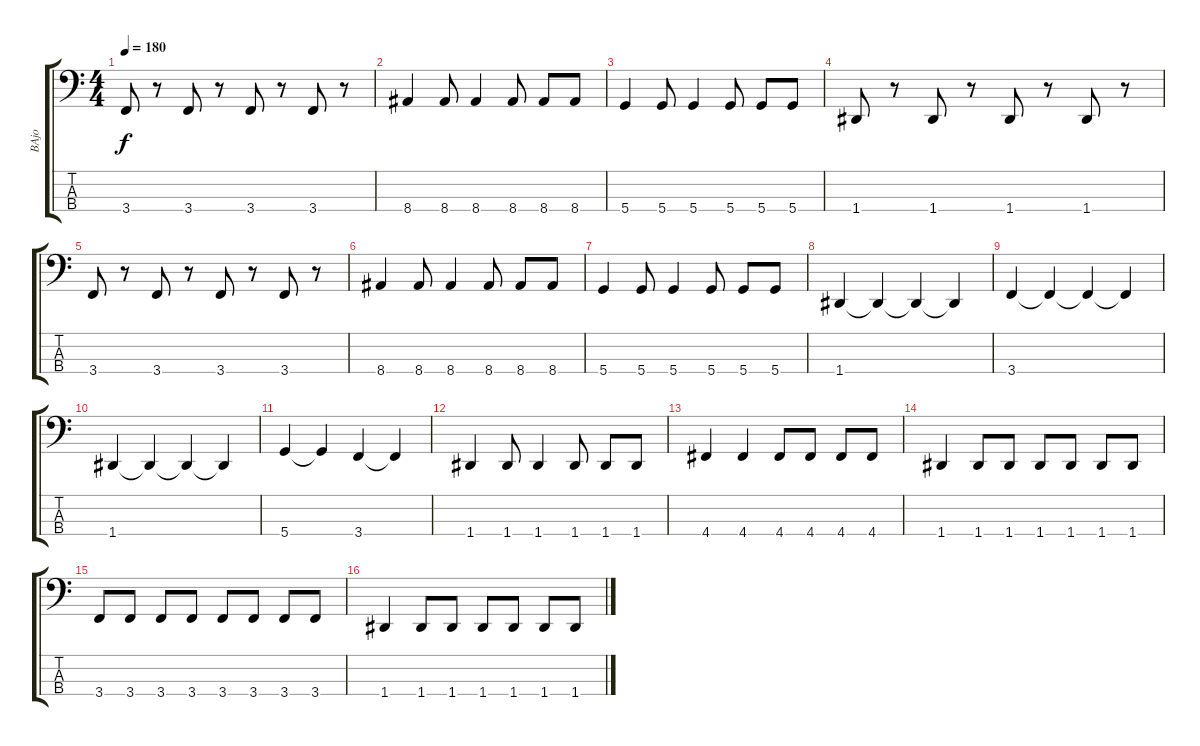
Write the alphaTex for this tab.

\track ("BAjo" "BAjo") {instrument electricbasspick}
\staff {score tabs}
\tuning (G2 D2 A1 D1) {hide}
\ts (4 4)
\tempo 180
\clef f4
\ks c
3.4.8{dy f} r.8 3.4.8 r.8 3.4.8 r.8 3.4.8 r.8 |
8.4.4 8.4.8 8.4.4 8.4.8 8.4.8 8.4.8 |
5.4.4 5.4.8 5.4.4 5.4.8 5.4.8 5.4.8 |
1.4.8 r.8 1.4.8 r.8 1.4.8 r.8 1.4.8 r.8 |
3.4.8 r.8 3.4.8 r.8 3.4.8 r.8 3.4.8 r.8 |
8.4.4 8.4.8 8.4.4 8.4.8 8.4.8 8.4.8 |
5.4.4 5.4.8 5.4.4 5.4.8 5.4.8 5.4.8 |
1.4.4 1.4{t}.4 1.4{t}.4 1.4{t}.4 |
3.4.4 3.4{t}.4 3.4{t}.4 3.4{t}.4 |
1.4.4 1.4{t}.4 1.4{t}.4 1.4{t}.4 |
5.4.4 5.4{t}.4 3.4.4 3.4{t}.4 |
1.4.4 1.4.8 1.4.4 1.4.8 1.4.8 1.4.8 |
4.4.4 4.4.4 4.4.8 4.4.8 4.4.8 4.4.8 |
1.4.4 1.4.8 1.4.8 1.4.8 1.4.8 1.4.8 1.4.8 |
3.4.8 3.4.8 3.4.8 3.4.8 3.4.8 3.4.8 3.4.8 3.4.8 |
1.4.4 1.4.8 1.4.8 1.4.8 1.4.8 1.4.8 1.4.8
